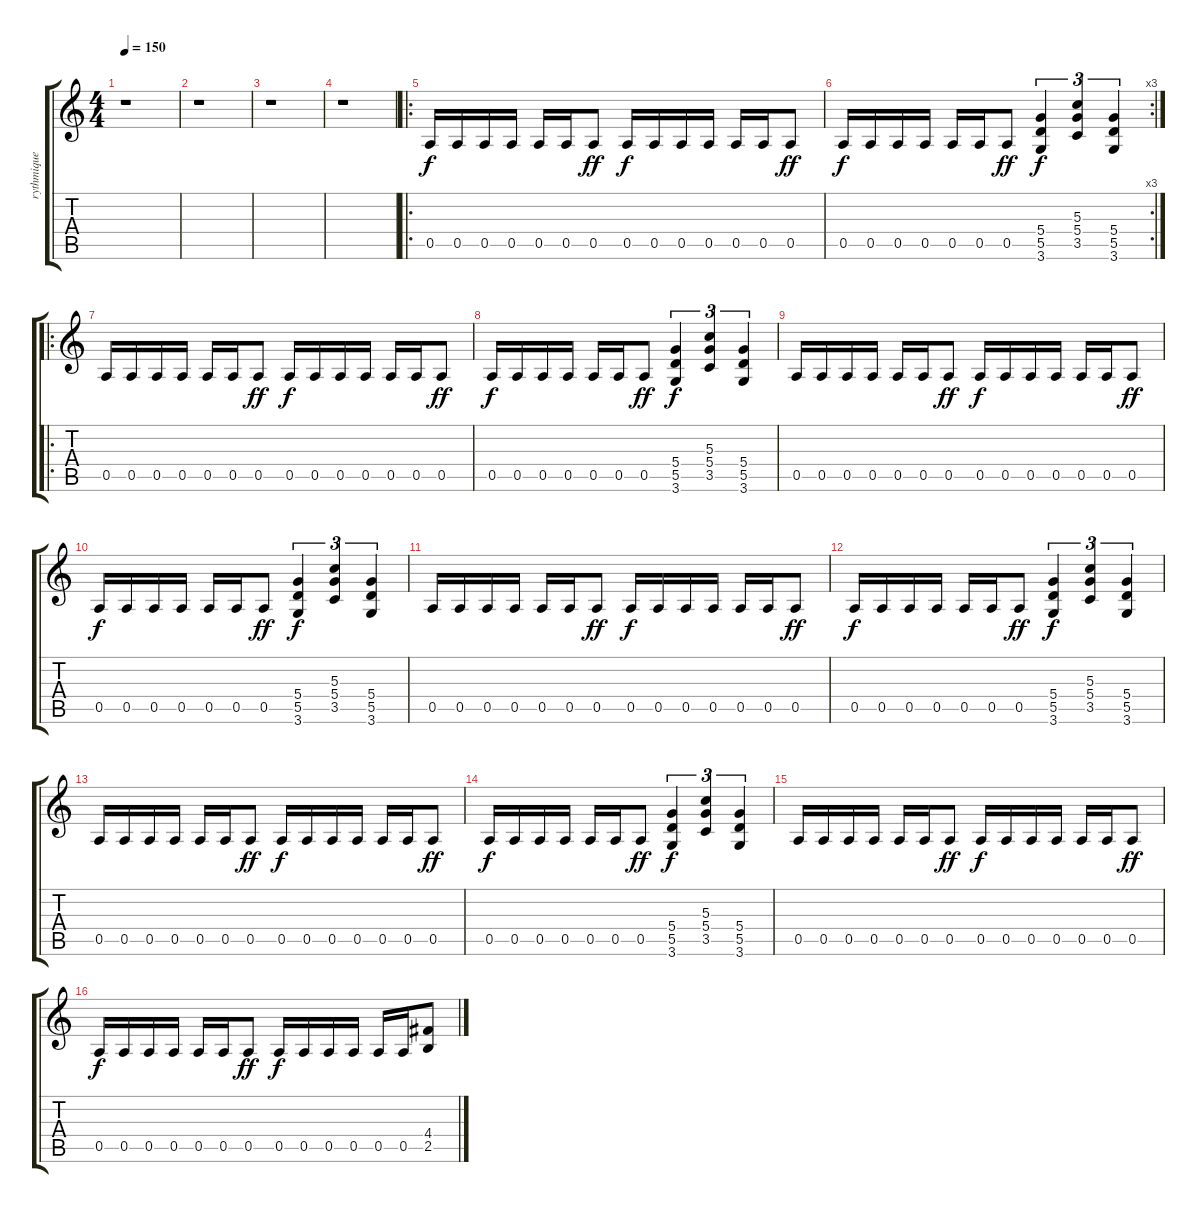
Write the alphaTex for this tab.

\track ("rythmique" "rythmique") {instrument overdrivenguitar}
\staff {score tabs}
\tuning (E4 B3 G3 D3 A2 E2) {hide}
\ts (4 4)
\tempo 150
\clef g2
\ks c
r.1{dy f instrument overdrivenguitar} |
r.1 |
r.1 |
r.1 |
\ro
0.5.16 0.5.16 0.5.16 0.5.16 0.5.16 0.5.16 0.5.8{dy ff} 0.5.16{dy f} 0.5.16 0.5.16 0.5.16 0.5.16 0.5.16 0.5.8{dy ff} |
\rc 3
0.5.16{dy f} 0.5.16 0.5.16 0.5.16 0.5.16 0.5.16 0.5.8{dy ff} (5.4 5.5 3.6).4{tu (3 2) dy f} (5.3 5.4 3.5).4{tu (3 2)} (5.4 5.5 3.6).4{tu (3 2)} |
\ro
0.5.16 0.5.16 0.5.16 0.5.16 0.5.16 0.5.16 0.5.8{dy ff} 0.5.16{dy f} 0.5.16 0.5.16 0.5.16 0.5.16 0.5.16 0.5.8{dy ff} |
0.5.16{dy f} 0.5.16 0.5.16 0.5.16 0.5.16 0.5.16 0.5.8{dy ff} (5.4 5.5 3.6).4{tu (3 2) dy f} (5.3 5.4 3.5).4{tu (3 2)} (5.4 5.5 3.6).4{tu (3 2)} |
0.5.16 0.5.16 0.5.16 0.5.16 0.5.16 0.5.16 0.5.8{dy ff} 0.5.16{dy f} 0.5.16 0.5.16 0.5.16 0.5.16 0.5.16 0.5.8{dy ff} |
0.5.16{dy f} 0.5.16 0.5.16 0.5.16 0.5.16 0.5.16 0.5.8{dy ff} (5.4 5.5 3.6).4{tu (3 2) dy f} (5.3 5.4 3.5).4{tu (3 2)} (5.4 5.5 3.6).4{tu (3 2)} |
0.5.16 0.5.16 0.5.16 0.5.16 0.5.16 0.5.16 0.5.8{dy ff} 0.5.16{dy f} 0.5.16 0.5.16 0.5.16 0.5.16 0.5.16 0.5.8{dy ff} |
0.5.16{dy f} 0.5.16 0.5.16 0.5.16 0.5.16 0.5.16 0.5.8{dy ff} (5.4 5.5 3.6).4{tu (3 2) dy f} (5.3 5.4 3.5).4{tu (3 2)} (5.4 5.5 3.6).4{tu (3 2)} |
0.5.16 0.5.16 0.5.16 0.5.16 0.5.16 0.5.16 0.5.8{dy ff} 0.5.16{dy f} 0.5.16 0.5.16 0.5.16 0.5.16 0.5.16 0.5.8{dy ff} |
0.5.16{dy f} 0.5.16 0.5.16 0.5.16 0.5.16 0.5.16 0.5.8{dy ff} (5.4 5.5 3.6).4{tu (3 2) dy f} (5.3 5.4 3.5).4{tu (3 2)} (5.4 5.5 3.6).4{tu (3 2)} |
0.5.16 0.5.16 0.5.16 0.5.16 0.5.16 0.5.16 0.5.8{dy ff} 0.5.16{dy f} 0.5.16 0.5.16 0.5.16 0.5.16 0.5.16 0.5.8{dy ff} |
0.5.16{dy f} 0.5.16 0.5.16 0.5.16 0.5.16 0.5.16 0.5.8{dy ff} 0.5.16{dy f} 0.5.16 0.5.16 0.5.16 0.5.16 0.5.16 (4.4 2.5).8
